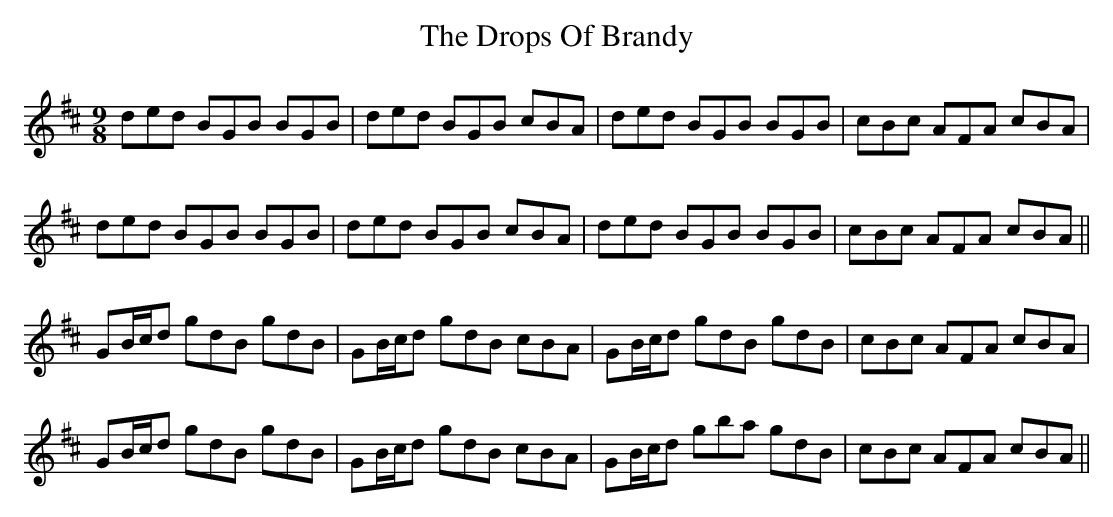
X:1
T: The Drops Of Brandy
M: 9/8
L: 1/8
K: Dmaj
ded BGB BGB|ded BGB cBA|ded BGB BGB|cBc AFA cBA|
ded BGB BGB|ded BGB cBA|ded BGB BGB|cBc AFA cBA||
GB/c/d gdB gdB|GB/c/d gdB cBA|GB/c/d gdB gdB|cBc AFA cBA|
GB/c/d gdB gdB|GB/c/d gdB cBA|GB/c/d gba gdB|cBc AFA cBA||
